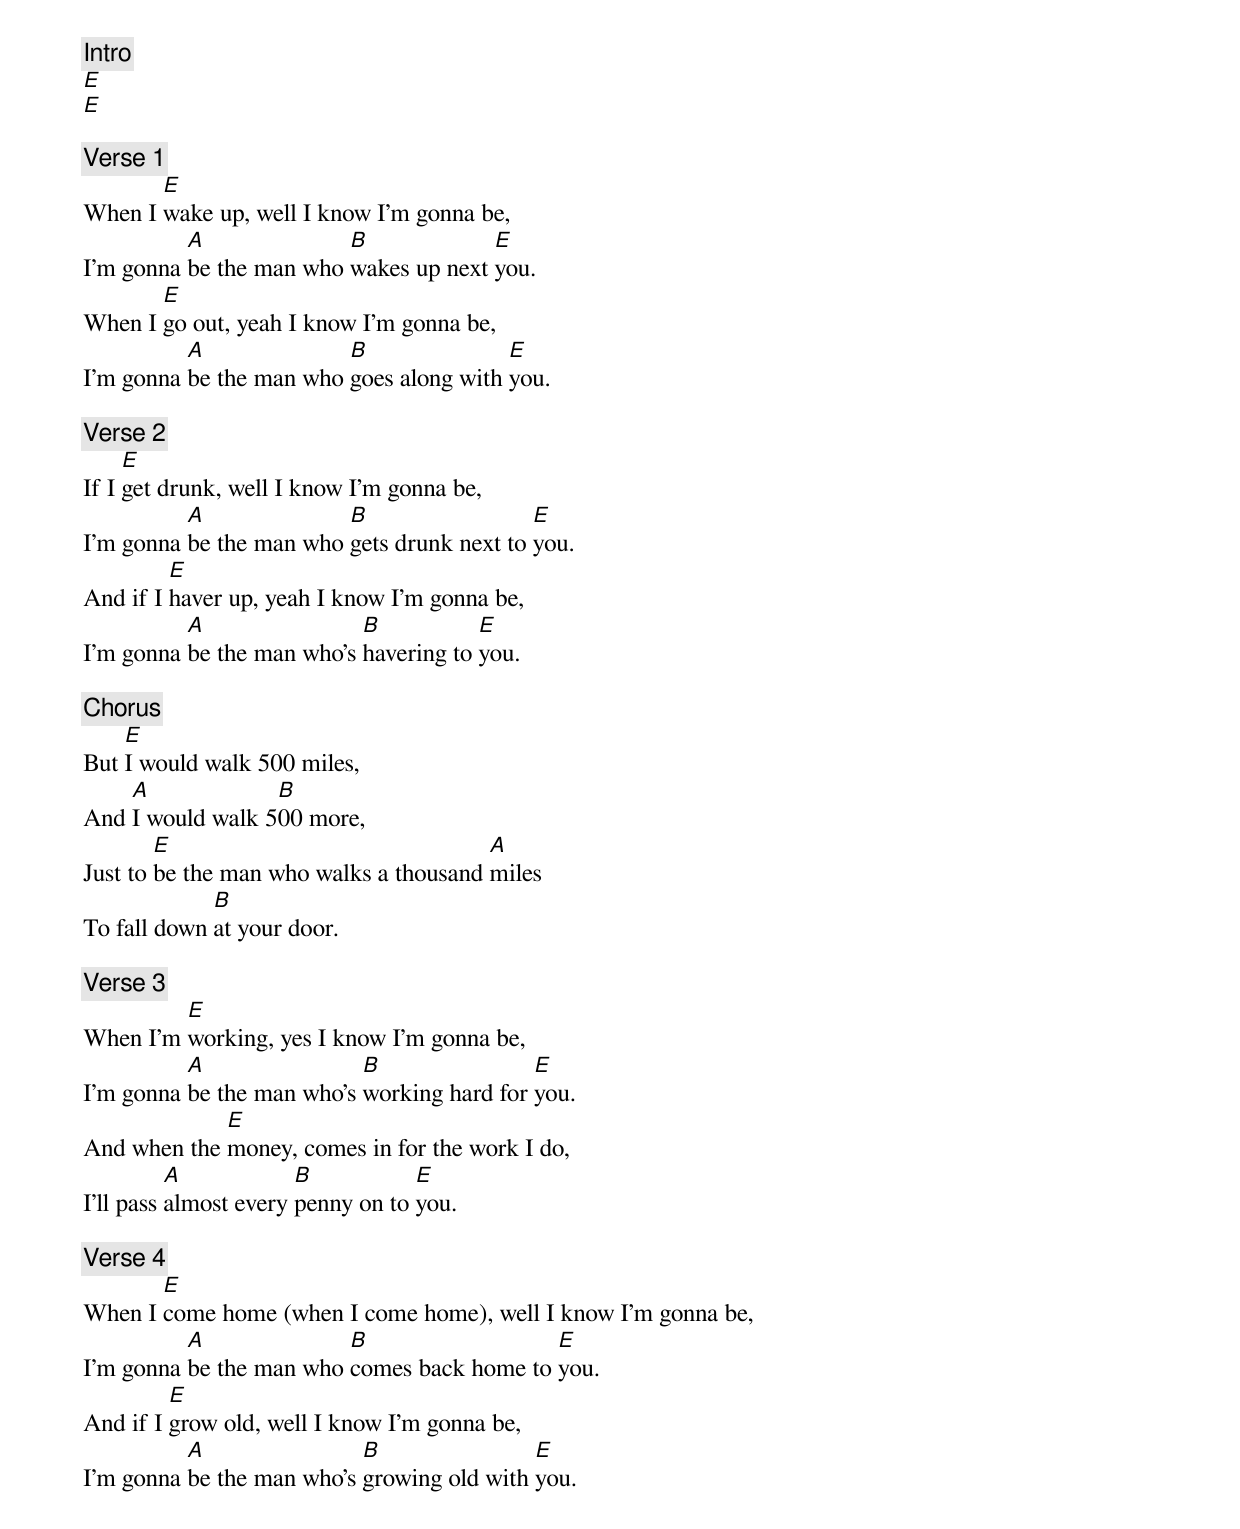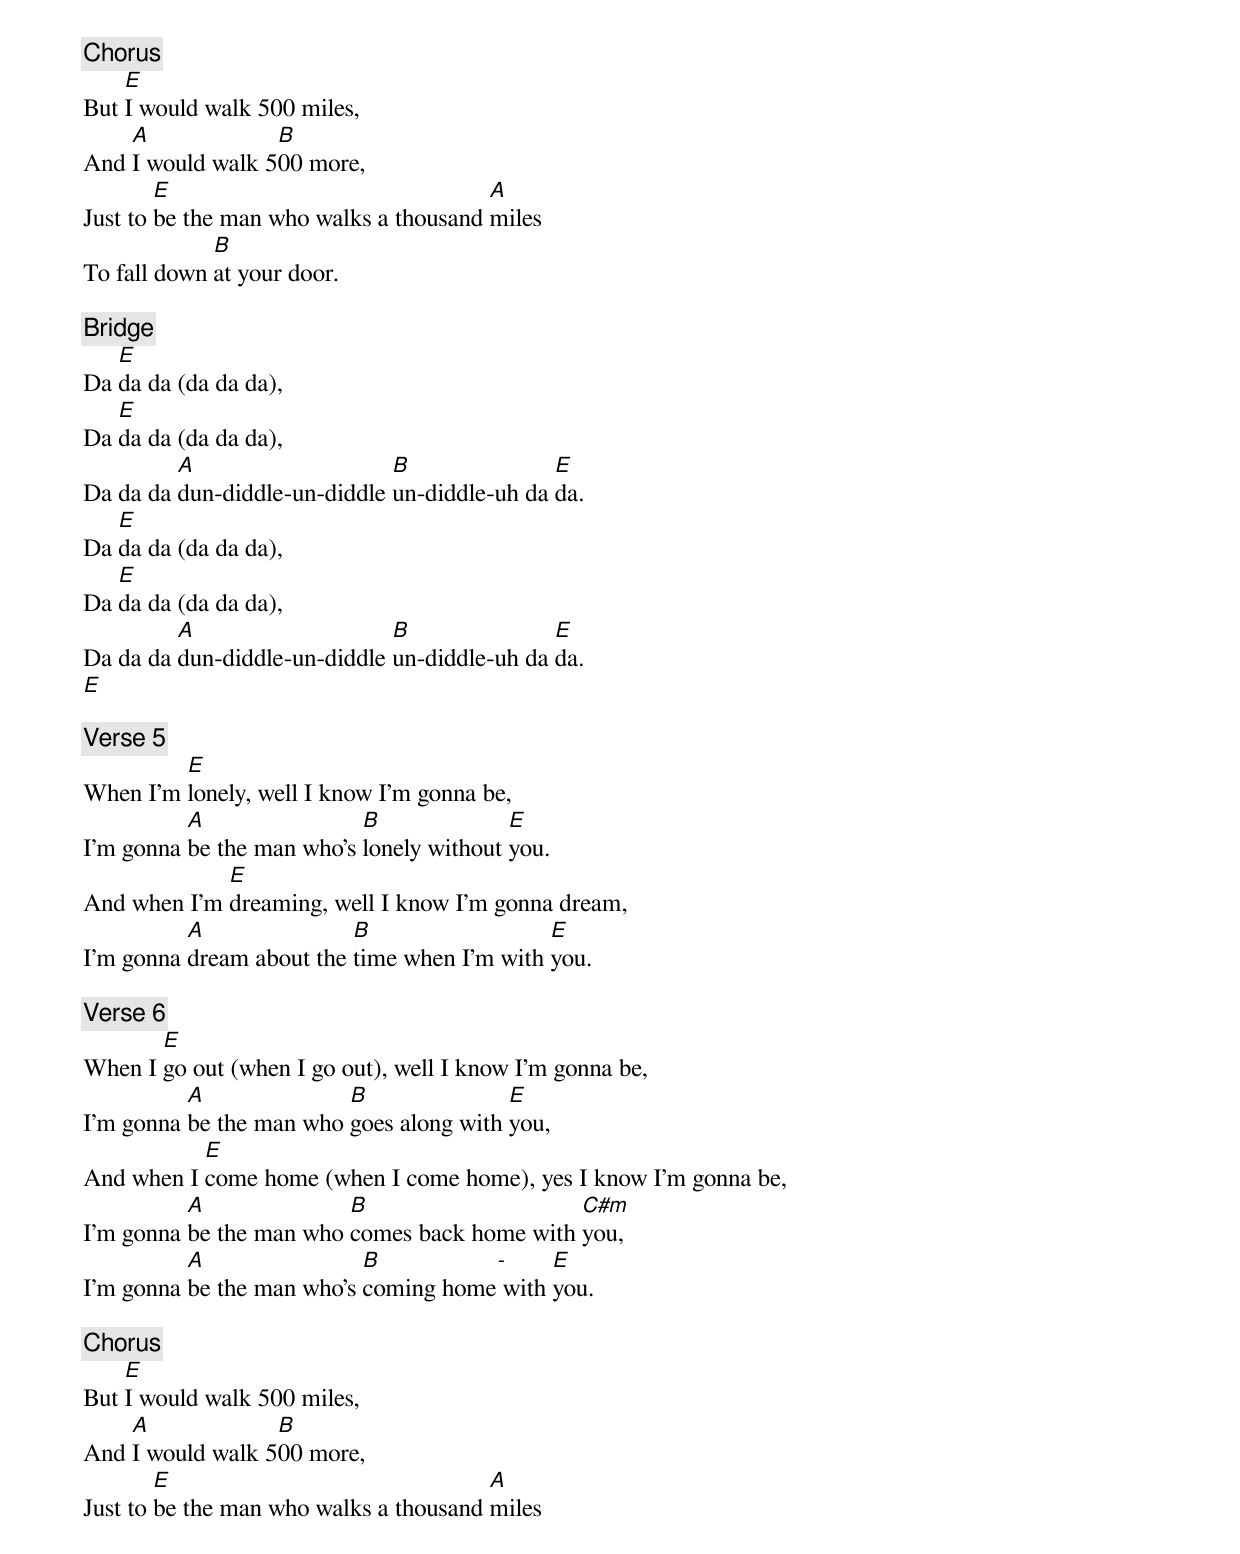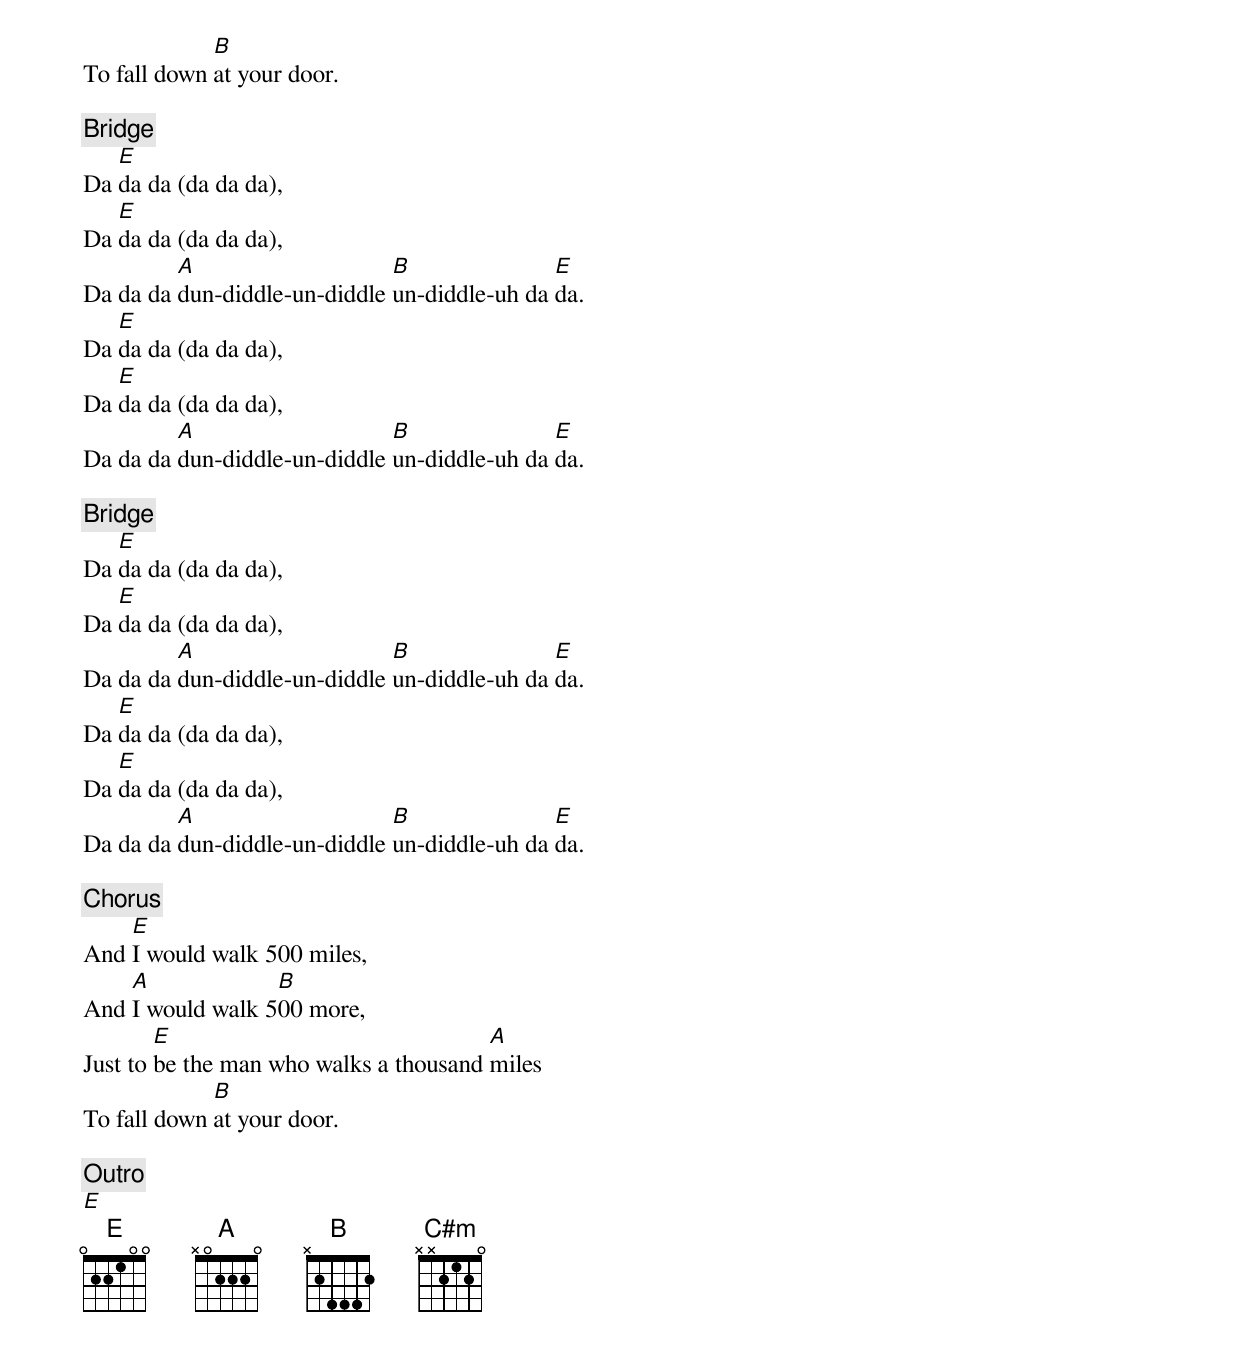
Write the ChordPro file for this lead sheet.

{c: Intro}
[E]
[E]

{c: Verse 1}
When I [E]wake up, well I know I'm gonna be,
I'm gonna [A]be the man who [B]wakes up next [E]you.
When I [E]go out, yeah I know I'm gonna be,
I'm gonna [A]be the man who [B]goes along with [E]you.

{c: Verse 2}
If I [E]get drunk, well I know I'm gonna be,
I'm gonna [A]be the man who [B]gets drunk next to [E]you.
And if I [E]haver up, yeah I know I'm gonna be,
I'm gonna [A]be the man who's [B]havering to [E]you.

{c: Chorus}
But [E]I would walk 500 miles,
And [A]I would walk 5[B]00 more,
Just to [E]be the man who walks a thousand [A]miles
To fall down [B]at your door.

{c: Verse 3}
When I'm [E]working, yes I know I'm gonna be,
I'm gonna [A]be the man who's [B]working hard for [E]you.
And when the [E]money, comes in for the work I do,
I'll pass [A]almost every [B]penny on to [E]you.

{c: Verse 4}
When I [E]come home (when I come home), well I know I'm gonna be,
I'm gonna [A]be the man who [B]comes back home to [E]you.
And if I [E]grow old, well I know I'm gonna be,
I'm gonna [A]be the man who's [B]growing old with [E]you.

{c: Chorus}
But [E]I would walk 500 miles,
And [A]I would walk 5[B]00 more,
Just to [E]be the man who walks a thousand [A]miles
To fall down [B]at your door.

{c: Bridge}
Da [E]da da (da da da),
Da [E]da da (da da da),
Da da da [A]dun-diddle-un-diddle [B]un-diddle-uh da [E]da.
Da [E]da da (da da da),
Da [E]da da (da da da),
Da da da [A]dun-diddle-un-diddle [B]un-diddle-uh da [E]da.
[E]

{c: Verse 5}
When I'm [E]lonely, well I know I'm gonna be,
I'm gonna [A]be the man who's [B]lonely without [E]you.
And when I'm [E]dreaming, well I know I'm gonna dream,
I'm gonna [A]dream about the [B]time when I'm with [E]you.

{c: Verse 6}
When I [E]go out (when I go out), well I know I'm gonna be,
I'm gonna [A]be the man who [B]goes along with [E]you,
And when I [E]come home (when I come home), yes I know I'm gonna be,
I'm gonna [A]be the man who [B]comes back home with [C#m]you,
I'm gonna [A]be the man who's [B]coming home[-] with [E]you.

{c: Chorus}
But [E]I would walk 500 miles,
And [A]I would walk 5[B]00 more,
Just to [E]be the man who walks a thousand [A]miles
To fall down [B]at your door.

{c: Bridge}
Da [E]da da (da da da),
Da [E]da da (da da da),
Da da da [A]dun-diddle-un-diddle [B]un-diddle-uh da [E]da.
Da [E]da da (da da da),
Da [E]da da (da da da),
Da da da [A]dun-diddle-un-diddle [B]un-diddle-uh da [E]da.

{c: Bridge}
Da [E]da da (da da da),
Da [E]da da (da da da),
Da da da [A]dun-diddle-un-diddle [B]un-diddle-uh da [E]da.
Da [E]da da (da da da),
Da [E]da da (da da da),
Da da da [A]dun-diddle-un-diddle [B]un-diddle-uh da [E]da.

{c: Chorus}
And [E]I would walk 500 miles,
And [A]I would walk 5[B]00 more,
Just to [E]be the man who walks a thousand [A]miles
To fall down [B]at your door.

{c: Outro}
[E]
